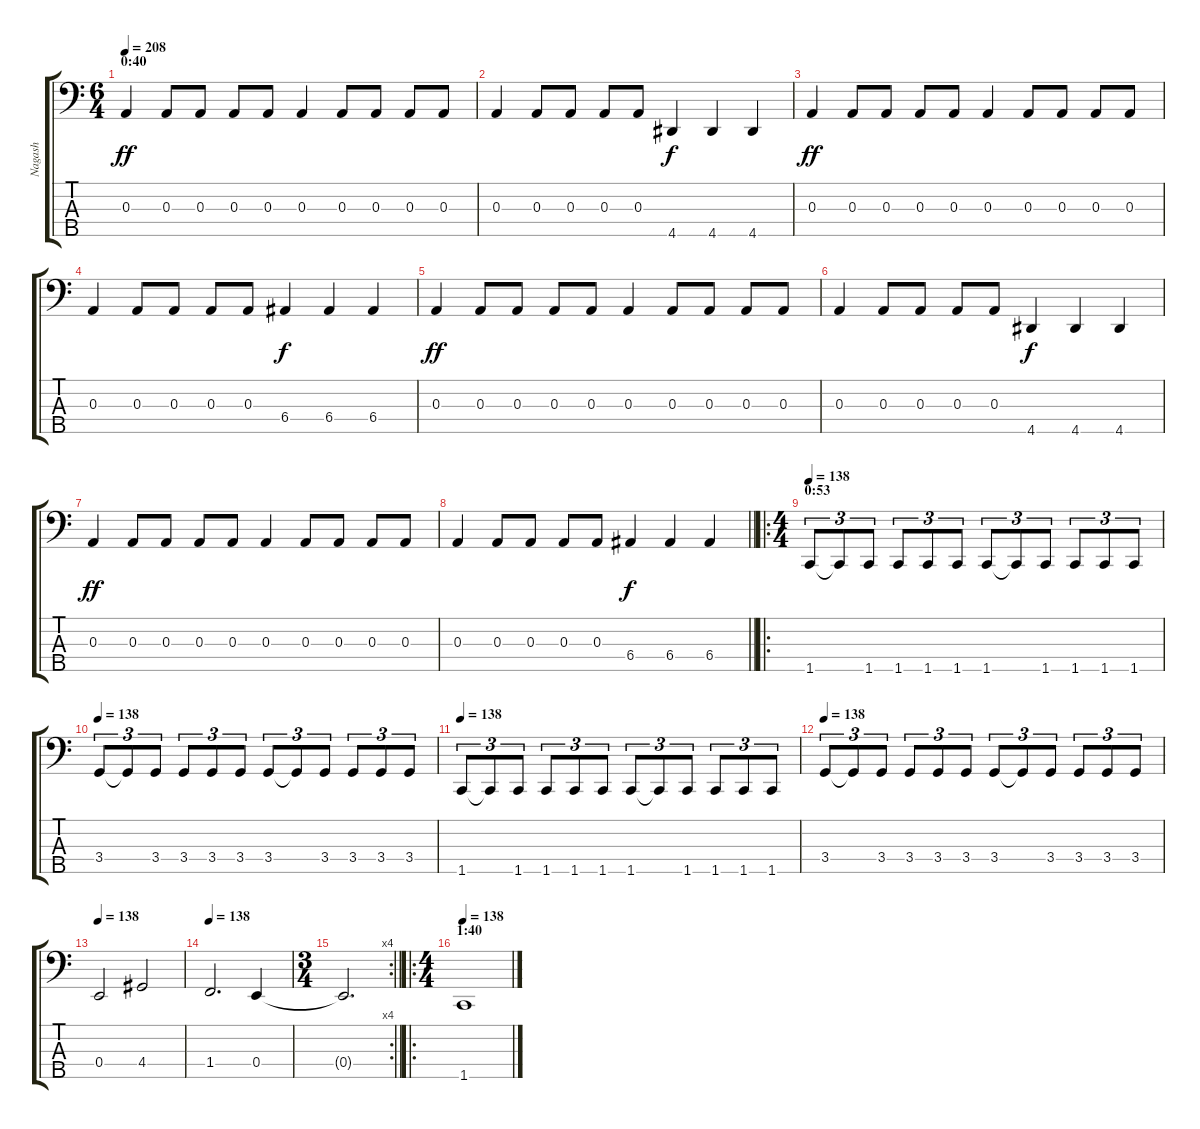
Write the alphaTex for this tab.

\track ("Nagash" "Nagash") {instrument electricbasspick}
\staff {score tabs}
\tuning (G2 D2 A1 E1 B0) {hide}
\ts (6 4)
\section ("" "0:40")
\tempo 208
\clef f4
\ks c
0.3.4{dy ff} 0.3.8 0.3.8 0.3.8 0.3.8 0.3.4 0.3.8 0.3.8 0.3.8 0.3.8 |
0.3.4 0.3.8 0.3.8 0.3.8 0.3.8 4.5.4{dy f} 4.5.4 4.5.4 |
0.3.4{dy ff} 0.3.8 0.3.8 0.3.8 0.3.8 0.3.4 0.3.8 0.3.8 0.3.8 0.3.8 |
0.3.4 0.3.8 0.3.8 0.3.8 0.3.8 6.4.4{dy f} 6.4.4 6.4.4 |
0.3.4{dy ff} 0.3.8 0.3.8 0.3.8 0.3.8 0.3.4 0.3.8 0.3.8 0.3.8 0.3.8 |
0.3.4 0.3.8 0.3.8 0.3.8 0.3.8 4.5.4{dy f} 4.5.4 4.5.4 |
0.3.4{dy ff} 0.3.8 0.3.8 0.3.8 0.3.8 0.3.4 0.3.8 0.3.8 0.3.8 0.3.8 |
\barLineRight lightlight
0.3.4 0.3.8 0.3.8 0.3.8 0.3.8 6.4.4{dy f} 6.4.4 6.4.4 |
\ro
\ts (4 4)
\section ("" "0:53")
\tempo 138
1.5.8{tu (3 2)} 1.5{t}.8{tu (3 2)} 1.5.8{tu (3 2)} 1.5.8{tu (3 2)} 1.5.8{tu (3 2)} 1.5.8{tu (3 2)} 1.5.8{tu (3 2)} 1.5{t}.8{tu (3 2)} 1.5.8{tu (3 2)} 1.5.8{tu (3 2)} 1.5.8{tu (3 2)} 1.5.8{tu (3 2)} |
\tempo 138
3.4.8{tu (3 2)} 3.4{t}.8{tu (3 2)} 3.4.8{tu (3 2)} 3.4.8{tu (3 2)} 3.4.8{tu (3 2)} 3.4.8{tu (3 2)} 3.4.8{tu (3 2)} 3.4{t}.8{tu (3 2)} 3.4.8{tu (3 2)} 3.4.8{tu (3 2)} 3.4.8{tu (3 2)} 3.4.8{tu (3 2)} |
\tempo 138
1.5.8{tu (3 2)} 1.5{t}.8{tu (3 2)} 1.5.8{tu (3 2)} 1.5.8{tu (3 2)} 1.5.8{tu (3 2)} 1.5.8{tu (3 2)} 1.5.8{tu (3 2)} 1.5{t}.8{tu (3 2)} 1.5.8{tu (3 2)} 1.5.8{tu (3 2)} 1.5.8{tu (3 2)} 1.5.8{tu (3 2)} |
\tempo 138
3.4.8{tu (3 2)} 3.4{t}.8{tu (3 2)} 3.4.8{tu (3 2)} 3.4.8{tu (3 2)} 3.4.8{tu (3 2)} 3.4.8{tu (3 2)} 3.4.8{tu (3 2)} 3.4{t}.8{tu (3 2)} 3.4.8{tu (3 2)} 3.4.8{tu (3 2)} 3.4.8{tu (3 2)} 3.4.8{tu (3 2)} |
\tempo 138
0.4.2 4.4.2 |
\tempo 138
1.4.2{d} 0.4.4 |
\rc 4
\ts (3 4)
\barLineRight lightlight
0.4{t}.2{d} |
\ro
\ts (4 4)
\section ("" "1:40")
\tempo 138
1.5.1
